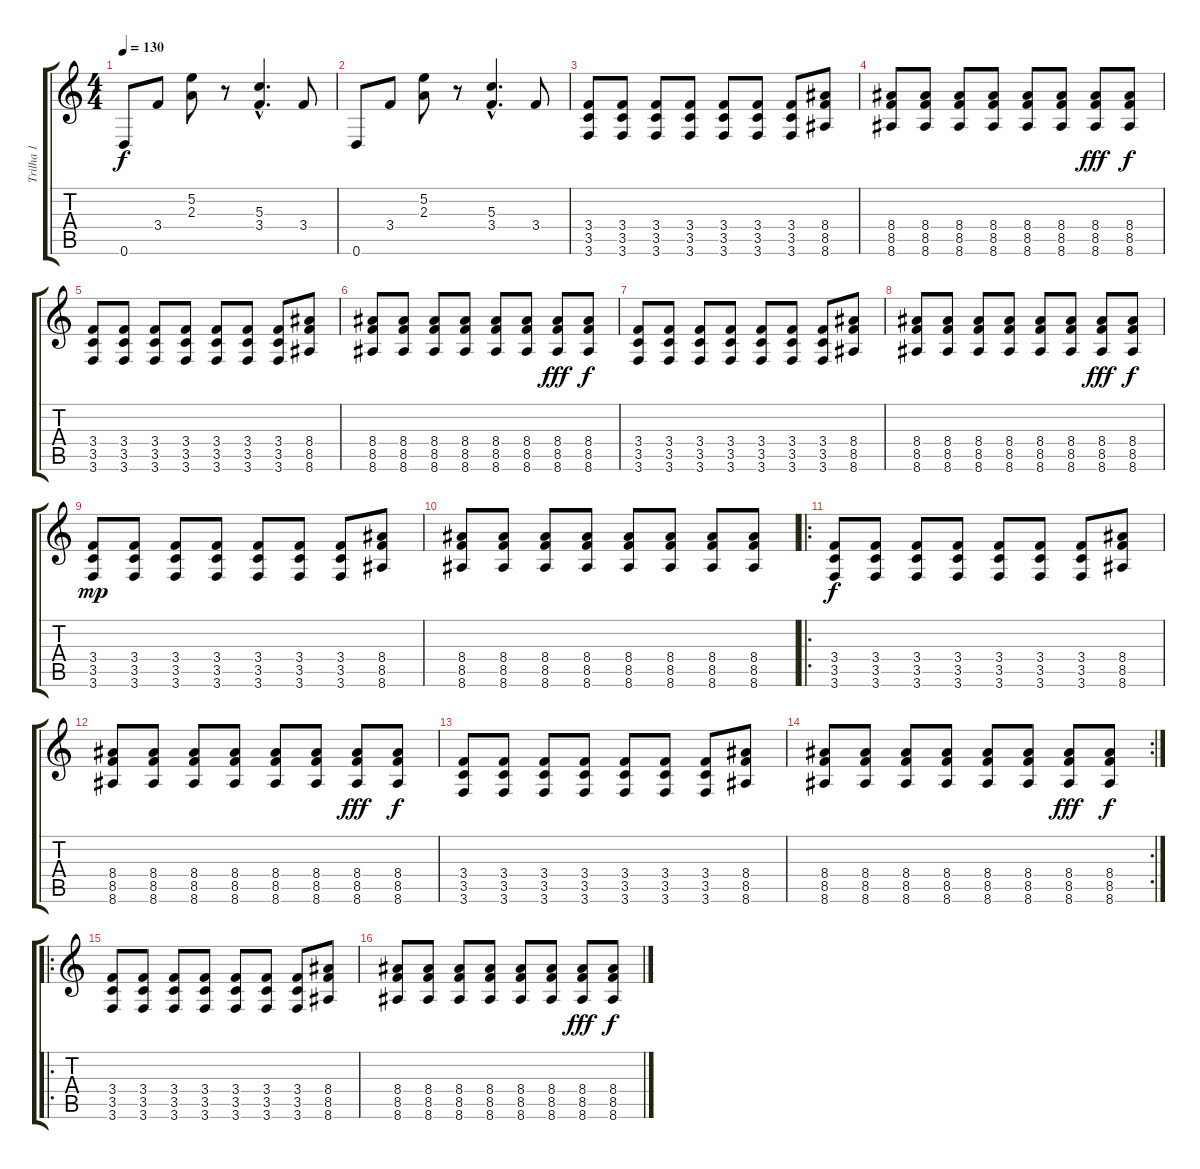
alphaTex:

\track ("Trilha 1" "Trilha 1") {instrument acousticguitarsteel}
\staff {score tabs}
\tuning (E4 B3 G3 D3 A2 D2) {hide}
\ts (4 4)
\tempo 130
\clef g2
\ks c
0.6.8{dy f} 3.4.8 (5.2 2.3).8 r.8 (5.3{hac} 3.4{hac}).4{d} 3.4.8 |
0.6.8 3.4.8 (5.2 2.3).8 r.8 (5.3{hac} 3.4{hac}).4{d} 3.4.8 |
(3.4 3.5 3.6).8 (3.4 3.5 3.6).8 (3.4 3.5 3.6).8 (3.4 3.5 3.6).8 (3.4 3.5 3.6).8 (3.4 3.5 3.6).8 (3.4 3.5 3.6).8 (8.4 8.5 8.6).8 |
(8.4 8.5 8.6).8 (8.4 8.5 8.6).8 (8.4 8.5 8.6).8 (8.4 8.5 8.6).8 (8.4 8.5 8.6).8 (8.4 8.5 8.6).8 (8.4 8.5 8.6).8{dy fff} (8.4 8.5 8.6).8{dy f} |
(3.4 3.5 3.6).8 (3.4 3.5 3.6).8 (3.4 3.5 3.6).8 (3.4 3.5 3.6).8 (3.4 3.5 3.6).8 (3.4 3.5 3.6).8 (3.4 3.5 3.6).8 (8.4 8.5 8.6).8 |
(8.4 8.5 8.6).8 (8.4 8.5 8.6).8 (8.4 8.5 8.6).8 (8.4 8.5 8.6).8 (8.4 8.5 8.6).8 (8.4 8.5 8.6).8 (8.4 8.5 8.6).8{dy fff} (8.4 8.5 8.6).8{dy f} |
(3.4 3.5 3.6).8 (3.4 3.5 3.6).8 (3.4 3.5 3.6).8 (3.4 3.5 3.6).8 (3.4 3.5 3.6).8 (3.4 3.5 3.6).8 (3.4 3.5 3.6).8 (8.4 8.5 8.6).8 |
(8.4 8.5 8.6).8 (8.4 8.5 8.6).8 (8.4 8.5 8.6).8 (8.4 8.5 8.6).8 (8.4 8.5 8.6).8 (8.4 8.5 8.6).8 (8.4 8.5 8.6).8{dy fff} (8.4 8.5 8.6).8{dy f} |
(3.4 3.5 3.6).8{dy mp} (3.4 3.5 3.6).8 (3.4 3.5 3.6).8 (3.4 3.5 3.6).8 (3.4 3.5 3.6).8 (3.4 3.5 3.6).8 (3.4 3.5 3.6).8 (8.4 8.5 8.6).8 |
(8.4 8.5 8.6).8 (8.4 8.5 8.6).8 (8.4 8.5 8.6).8 (8.4 8.5 8.6).8 (8.4 8.5 8.6).8 (8.4 8.5 8.6).8 (8.4 8.5 8.6).8 (8.4 8.5 8.6).8 |
\ro
(3.4 3.5 3.6).8{dy f} (3.4 3.5 3.6).8 (3.4 3.5 3.6).8 (3.4 3.5 3.6).8 (3.4 3.5 3.6).8 (3.4 3.5 3.6).8 (3.4 3.5 3.6).8 (8.4 8.5 8.6).8 |
(8.4 8.5 8.6).8 (8.4 8.5 8.6).8 (8.4 8.5 8.6).8 (8.4 8.5 8.6).8 (8.4 8.5 8.6).8 (8.4 8.5 8.6).8 (8.4 8.5 8.6).8{dy fff} (8.4 8.5 8.6).8{dy f} |
(3.4 3.5 3.6).8 (3.4 3.5 3.6).8 (3.4 3.5 3.6).8 (3.4 3.5 3.6).8 (3.4 3.5 3.6).8 (3.4 3.5 3.6).8 (3.4 3.5 3.6).8 (8.4 8.5 8.6).8 |
\rc 2
(8.4 8.5 8.6).8 (8.4 8.5 8.6).8 (8.4 8.5 8.6).8 (8.4 8.5 8.6).8 (8.4 8.5 8.6).8 (8.4 8.5 8.6).8 (8.4 8.5 8.6).8{dy fff} (8.4 8.5 8.6).8{dy f} |
\ro
(3.4 3.5 3.6).8 (3.4 3.5 3.6).8 (3.4 3.5 3.6).8 (3.4 3.5 3.6).8 (3.4 3.5 3.6).8 (3.4 3.5 3.6).8 (3.4 3.5 3.6).8 (8.4 8.5 8.6).8 |
(8.4 8.5 8.6).8 (8.4 8.5 8.6).8 (8.4 8.5 8.6).8 (8.4 8.5 8.6).8 (8.4 8.5 8.6).8 (8.4 8.5 8.6).8 (8.4 8.5 8.6).8{dy fff} (8.4 8.5 8.6).8{dy f}
